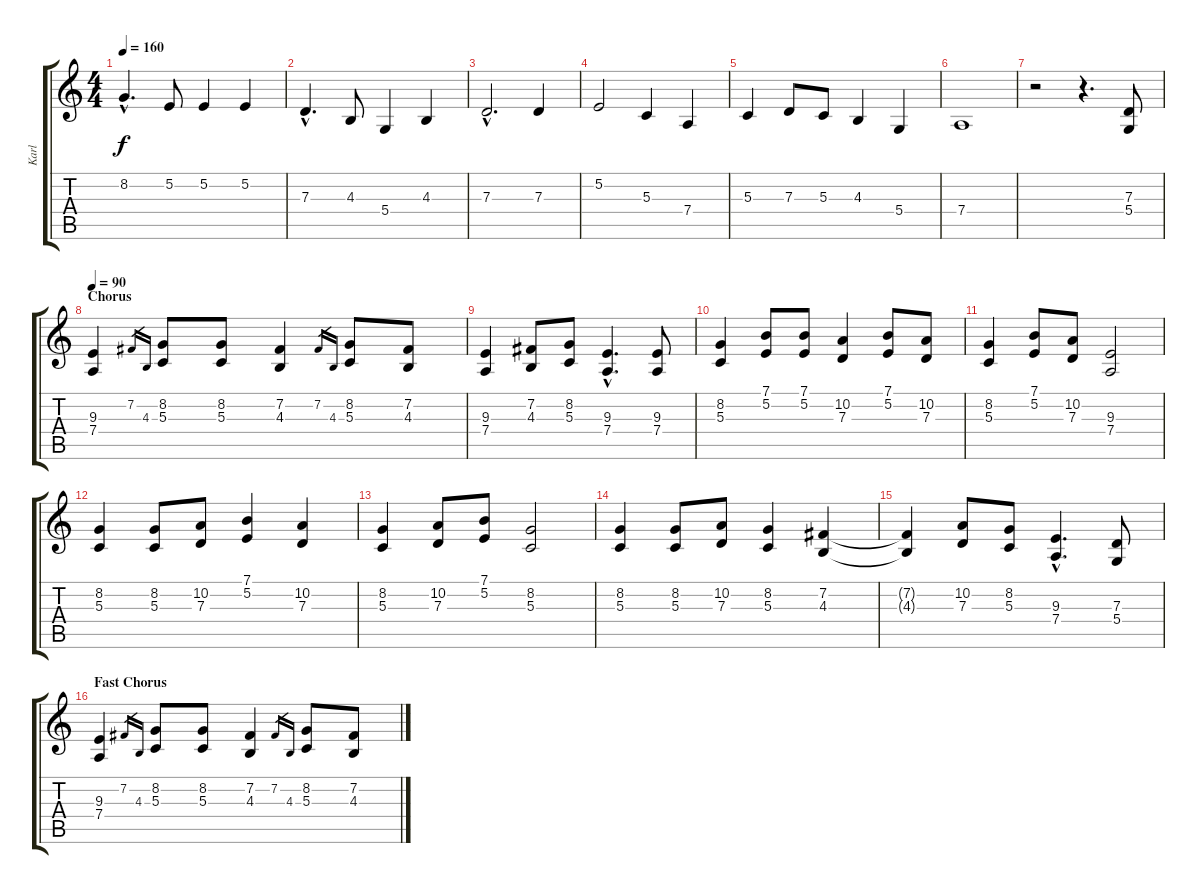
\track ("Karl" "Karl") {instrument stringensemble1}
\staff {score tabs}
\tuning (E4 B3 G3 D3 A2 E2) {hide}
\ts (4 4)
\tempo 160
\clef g2
\ks c
8.2{hac}.4{d dy f} 5.2.8 5.2.4 5.2.4 |
7.3{hac}.4{d} 4.3.8 5.4.4 4.3.4 |
7.3{hac}.2{d} 7.3.4 |
5.2.2 5.3.4 7.4.4 |
5.3.4 7.3.8 5.3.8 4.3.4 5.4.4 |
7.4.1 |
r.2 r.4{d} (7.3 5.4).8 |
\section ("" "Chorus")
\tempo 90
(9.3 7.4).4 7.2.16{gr} 4.3.16{gr} (8.2 5.3).8 (8.2 5.3).8 (7.2 4.3).4 7.2.16{gr} 4.3.16{gr} (8.2 5.3).8 (7.2 4.3).8 |
(9.3 7.4).4 (7.2 4.3).8 (8.2 5.3).8 (9.3{hac} 7.4{hac}).4{d} (9.3 7.4).8 |
(8.2 5.3).4 (7.1 5.2).8 (7.1 5.2).8 (10.2 7.3).4 (7.1 5.2).8 (10.2 7.3).8 |
(8.2 5.3).4 (7.1 5.2).8 (10.2 7.3).8 (9.3 7.4).2 |
(8.2 5.3).4 (8.2 5.3).8 (10.2 7.3).8 (7.1 5.2).4 (10.2 7.3).4 |
(8.2 5.3).4 (10.2 7.3).8 (7.1 5.2).8 (8.2 5.3).2 |
(8.2 5.3).4 (8.2 5.3).8 (10.2 7.3).8 (8.2 5.3).4 (7.2 4.3).4 |
(7.2{t} 4.3{t}).4 (10.2 7.3).8 (8.2 5.3).8 (9.3{hac} 7.4{hac}).4{d} (7.3 5.4).8 |
\section ("" "Fast Chorus")
(9.3 7.4).4 7.2.16{gr} 4.3.16{gr} (8.2 5.3).8 (8.2 5.3).8 (7.2 4.3).4 7.2.16{gr} 4.3.16{gr} (8.2 5.3).8 (7.2 4.3).8
